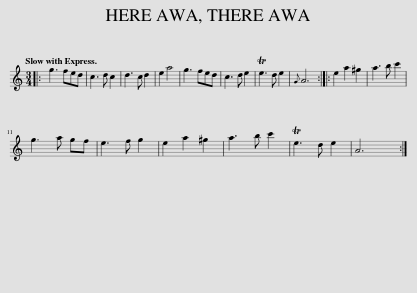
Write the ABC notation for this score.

X:1
L:1/8
Q:1/4=120
M:3/4
I:linebreak $
K:C
V:1 treble
V:1
|: g3 fed | c3 d c2 | d3 c d2 | e2 a4 | g3 fed | %5
 c3 d e2 | Te3 d e2 |{G} A6 :: e2 a2 ^g2 | a3 b c'2 |$ %10
 g3 a gf | e3 f g2 | e2 a2 ^g2 | a3 b c'2 | Te3 d e2 | %15
 A6 :| %16
